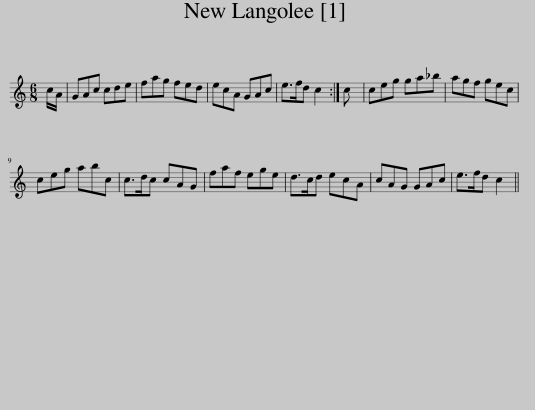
X:1
L:1/8
M:6/8
I:linebreak $
K:C
V:1 treble
V:1
 c/A/ | GAc cde | fag fed | ecA GAc | e>fd c2 :| %5
 c | ceg ga_b | agf gec |$ ceg abc | c>dc cAG | %10
 faf ege | d>cd ecA | cAG GAc | e>fd c2 || %14
